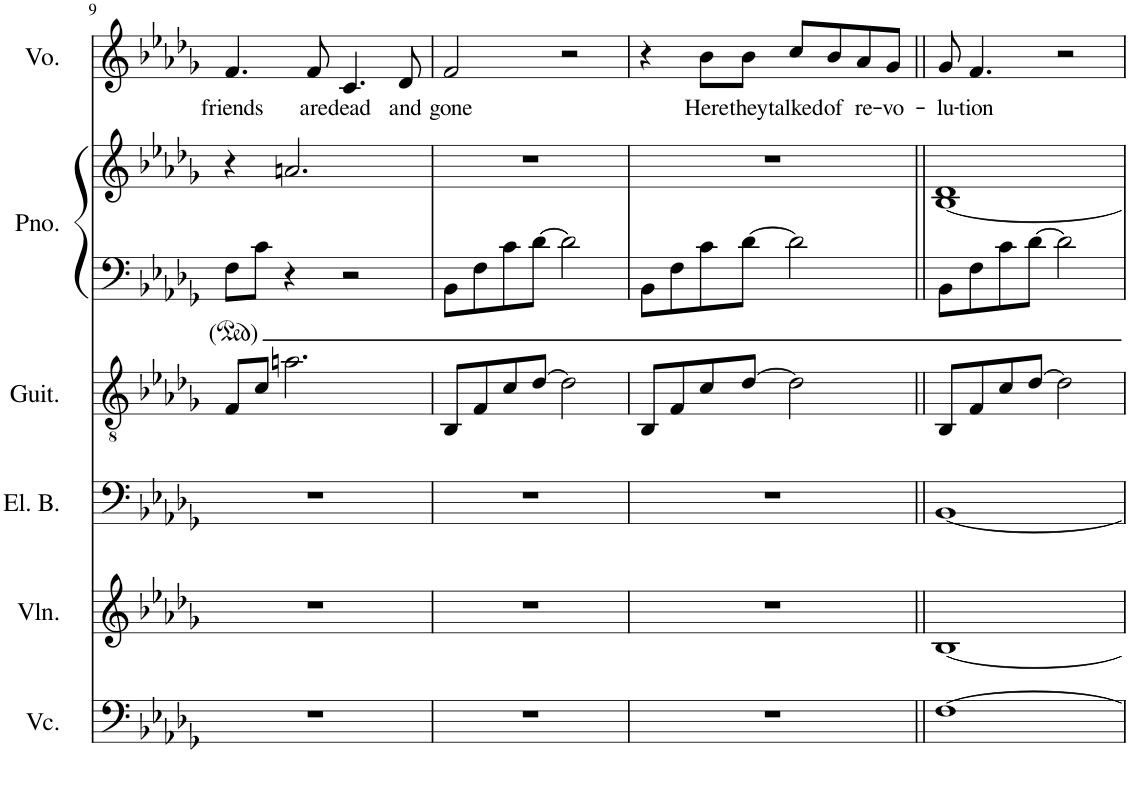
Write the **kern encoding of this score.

**kern	**kern	**kern	**kern	**kern	**kern	**kern	**text
*part6	*part5	*part4	*part3	*part2	*part2	*part1	*part1
*staff7	*staff6	*staff5	*staff4	*staff3	*staff2	*staff1	*staff1
*I"Violoncello	*I"Violin	*I"Electric Bass	*I"Classical Guitar	*I"Piano	*	*I"Voice	*
*I'Vc.	*I'Vln.	*I'El. B.	*I'Guit.	*I'Pno.	*	*I'Vo.	*
!!LO:PB:g=z
*clefF4	*clefG2	*clefF4	*clefGv2	*clefF4	*clefG2	*clefG2	*
*	*	*Trd7c12	*	*	*	*	*
*k[b-e-a-d-g-]	*k[b-e-a-d-g-]	*k[b-e-a-d-g-]	*k[b-e-a-d-g-]	*k[b-e-a-d-g-]	*k[b-e-a-d-g-]	*k[b-e-a-d-g-]	*
*M4/4	*M4/4	*M4/4	*M4/4	*M4/4	*M4/4	*M4/4	*
=9	=9	=9	=9	=9	=9	=9	=9
!	!	!	!	!	!	!	!LO:LY:b
1r	1r	1r	8F/L	8F\L	4r	4.f/	friends
.	.	.	8c/J	8c\J	.	.	.
.	.	.	2.an\	4r	2.an/	.	.
!	!	!	!	!	!	!	!LO:LY:b
.	.	.	.	.	.	8f/	are
!	!	!	!	!	!	!	!LO:LY:b
.	.	.	.	2r	.	4.c/	dead
!	!	!	!	!	!	!	!LO:LY:b
.	.	.	.	.	.	8d-/	and
=10	=10	=10	=10	=10	=10	=10	=10
!	!	!	!	!	!	!	!LO:LY:b
1r	1r	1r	8BB-/L	8BB-\L	1r	2f/	gone
.	.	.	8F/	8F\	.	.	.
.	.	.	8c/	8c\	.	.	.
.	.	.	[8d-/J	[8d-\J	.	.	.
.	.	.	2d-\]	2d-\]	.	2r	.
=11	=11	=11	=11	=11	=11	=11	=11
1r	1r	1r	8BB-/L	8BB-\L	1r	4r	.
.	.	.	8F/	8F\	.	.	.
!	!	!	!	!	!	!	!LO:LY:b
.	.	.	8c/	8c\	.	8b-\L	Here
!	!	!	!	!	!	!	!LO:LY:b
.	.	.	[8d-/J	[8d-\J	.	8b-\J	they
!	!	!	!	!	!	!	!LO:LY:b
.	.	.	2d-\]	2d-\]	.	8cc/L	talked
!	!	!	!	!	!	!	!LO:LY:b
.	.	.	.	.	.	8b-/	of
!	!	!	!	!	!	!	!LO:LY:b
.	.	.	.	.	.	8a-/	re-
!	!	!	!	!	!	!	!LO:LY:b
.	.	.	.	.	.	8g-/J	-vo-
=12||	=12||	=12||	=12||	=12||	=12||	=12||	=12||
*	*	*	*	*	*^	*	*
!	!	!	!	!	!	!	!	!LO:LY:b
[1F	[1B-	[1BB-	8BB-/L	8BB-\L	1d-	[1B-	8g-/	-lu-
!	!	!	!	!	!	!	!	!LO:LY:b
.	.	.	8F/	8F\	.	.	4.f/	-tion
.	.	.	8c/	8c\	.	.	.	.
.	.	.	[8d-/J	[8d-\J	.	.	.	.
.	.	.	2d-\]	2d-\]	.	.	2r	.
*	*	*	*	*	*v	*v	*	*
=	=	=	=	=	=	=	=
*-	*-	*-	*-	*-	*-	*-	*-
